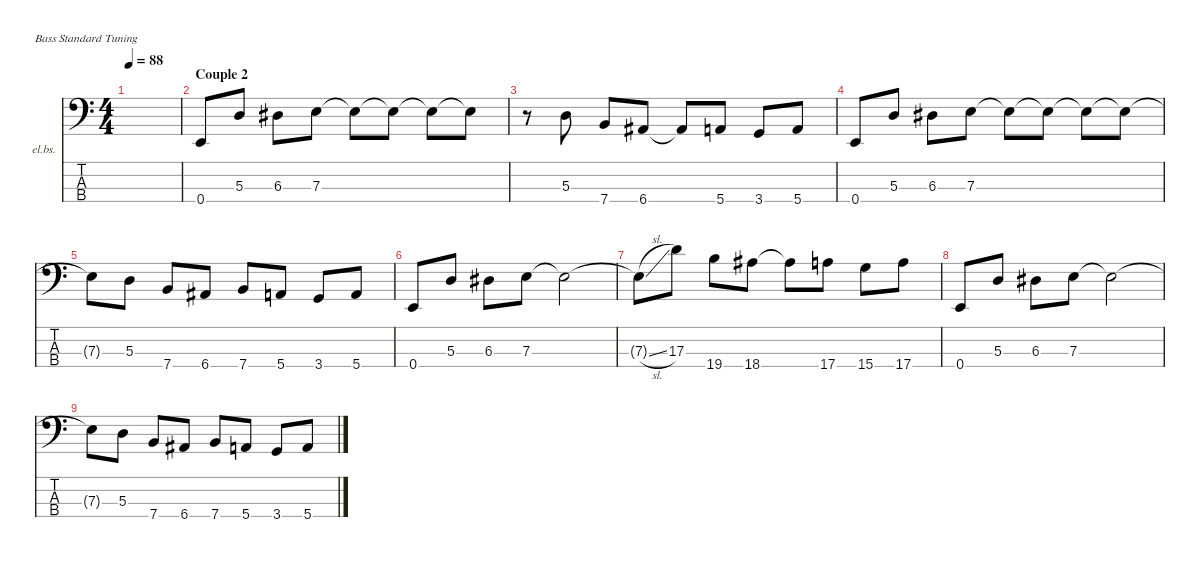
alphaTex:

\defaultSystemsLayout 4
\hideDynamics
\bracketExtendMode nobrackets
\firstSystemTrackNameOrientation horizontal
\otherSystemsTrackNameOrientation horizontal
\track ("fotis" "el.bs.") {instrument electricbassfinger}
\staff {score tabs}
\tuning (G2 D2 A1 E1)
\ts (4 4)
\tempo 88
\clef f4
\ks c
|
\section ("" "Couple 2")
0.4.8{beam Up} 5.3.8{beam Up} 6.3{acc #}.8{beam Down} 7.3.8{beam Down} 7.3{t}.8{beam Down} 7.3{t}.8{beam Down} 7.3{t}.8{beam Down} 7.3{t}.8{beam Down} |
r.8{beam Down} 5.3.8{beam Down} 7.4.8{beam Up} 6.4{acc #}.8{beam Up} 6.4{t acc #}.8{beam Up} 5.4.8{beam Up} 3.4.8{beam Up} 5.4.8{beam Up} |
0.4.8{beam Up} 5.3.8{beam Up} 6.3{acc #}.8{beam Down} 7.3.8{beam Down} 7.3{t}.8{beam Down} 7.3{t}.8{beam Down} 7.3{t}.8{beam Down} 7.3{t}.8{beam Down} |
7.3{t}.8{beam Down} 5.3.8{beam Down} 7.4.8{beam Up} 6.4{acc #}.8{beam Up} 7.4.8{beam Up} 5.4.8{beam Up} 3.4.8{beam Up} 5.4.8{beam Up} |
0.4.8{beam Up} 5.3.8{beam Up} 6.3{acc #}.8{beam Down} 7.3.8{beam Down} 7.3{t}.2{beam Down} |
7.3{sl t}.8{beam Down} 17.3.8{beam Down} 19.4.8{beam Down} 18.4{acc #}.8{beam Down} 18.4{t acc #}.8{beam Down} 17.4.8{beam Down} 15.4.8{beam Down} 17.4.8{beam Down} |
0.4.8{beam Up} 5.3.8{beam Up} 6.3{acc #}.8{beam Down} 7.3.8{beam Down} 7.3{t}.2{beam Down} |
7.3{t}.8{beam Down} 5.3.8{beam Down} 7.4.8{beam Up} 6.4{acc #}.8{beam Up} 7.4.8{beam Up} 5.4.8{beam Up} 3.4.8{beam Up} 5.4.8{beam Up}
